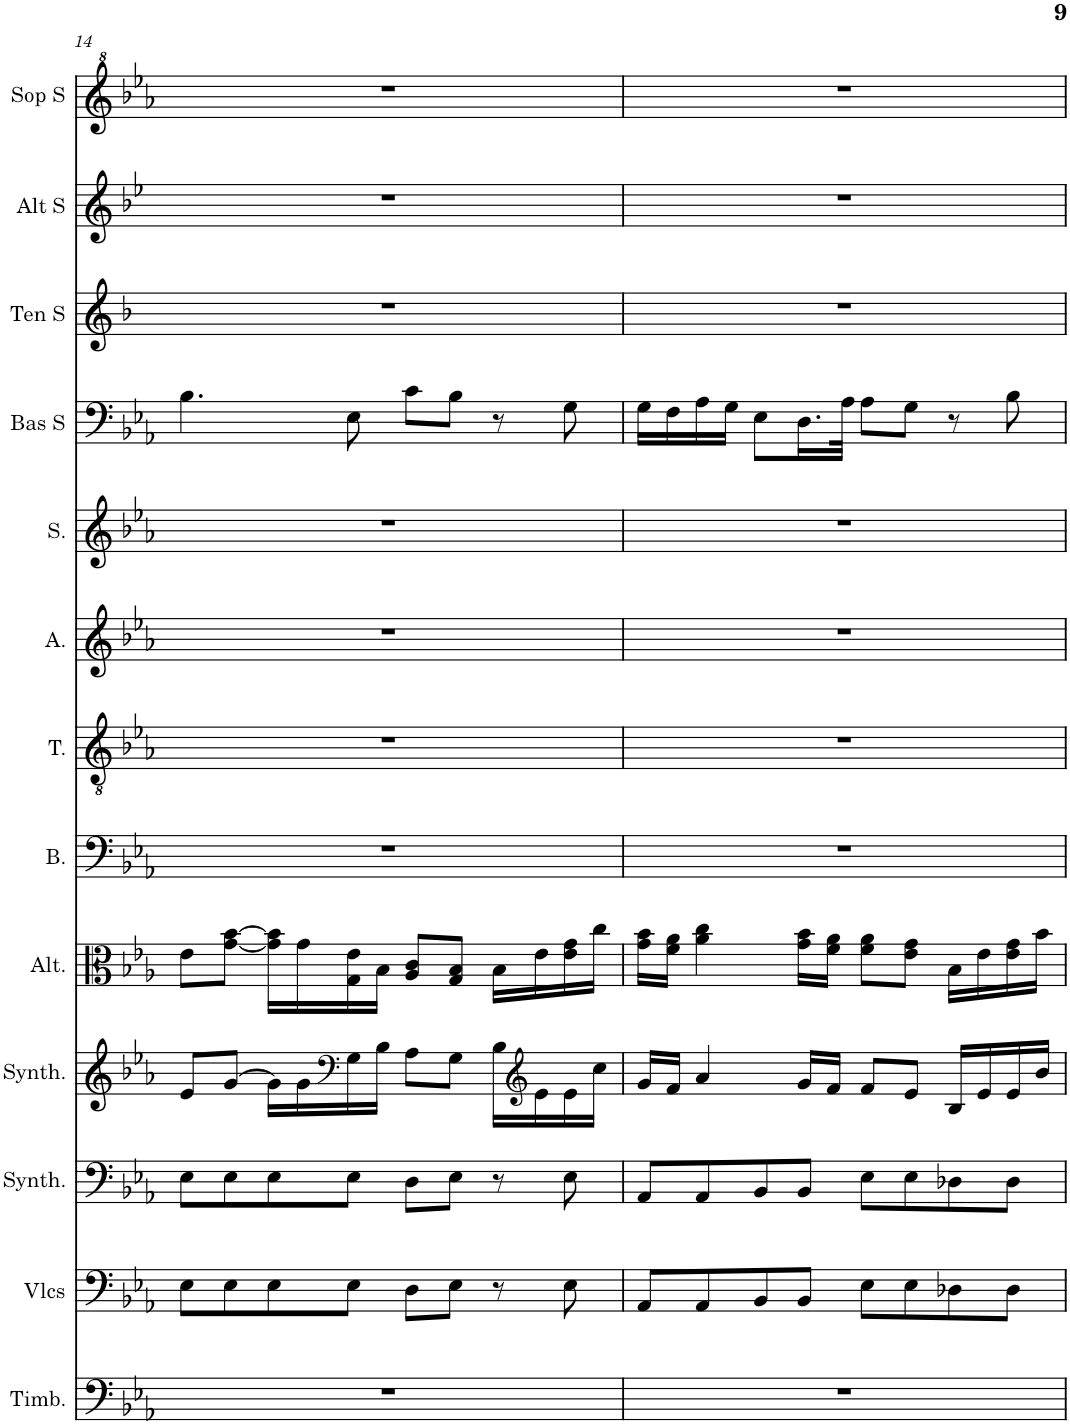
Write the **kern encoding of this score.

**kern	**kern	**kern	**kern	**kern	**kern	**kern	**kern	**kern	**kern	**kern	**kern	**kern
*part13	*part12	*part11	*part10	*part9	*part8	*part7	*part6	*part5	*part4	*part3	*part2	*part1
*staff13	*staff12	*staff11	*staff10	*staff9	*staff8	*staff7	*staff6	*staff5	*staff4	*staff3	*staff2	*staff1
*I"Timbales, Staff-1	*I"Violoncelles, D'Bass/Strings, etc	*I"Synthétiseur d'instruments à cordes, Synth strings, etc	*I"Synthétiseur d'instruments à cordes, Synth strings 2	*I"Altos, 1st violins	*I"Basse	*I"Ténor	*I"Alto	*I"Soprano	*I"Basse Solo	*I"Tenor Solo	*I"Alto Solo	*I"Soprano Solo
*I'Timb.	*I'Vlcs	*I'Synth.	*I'Synth.	*I'Alt.	*I'B.	*I'T.	*I'A.	*I'S.	*I'Bas S	*I'Ten S	*I'Alt S	*I'Sop S
!!LO:PB:g=z
*clefF4	*clefF4	*clefF4	*clefG2	*clefC3	*clefF4	*clefGv2	*clefG2	*clefG2	*clefF4	*clefG2	*clefG2	*clefG^2
*	*	*	*	*	*	*	*	*	*	*Trd8c14	*Trd4c7	*
*k[b-e-a-]	*k[b-e-a-]	*k[b-e-a-]	*k[b-e-a-]	*k[b-e-a-]	*k[b-e-a-]	*k[b-e-a-]	*k[b-e-a-]	*k[b-e-a-]	*k[b-e-a-]	*k[b-]	*k[b-e-]	*k[b-e-a-]
*M4/4	*M4/4	*M4/4	*M4/4	*M4/4	*M4/4	*M4/4	*M4/4	*M4/4	*M4/4	*M4/4	*M4/4	*M4/4
=14	=14	=14	=14	=14	=14	=14	=14	=14	=14	=14	=14	=14
1r	8E-\L	8E-\L	8e-/L	8e-\L	1r	1r	1r	1r	4.B-\	1r	1r	1r
.	8E-\	8E-\	[8g/J	[8g\ [8b-\J	.	.	.	.	.	.	.	.
.	8E-\	8E-\	16g\LL]	16g\] 16b-\]LL	.	.	.	.	.	.	.	.
.	.	.	16g\	16g\	.	.	.	.	.	.	.	.
*	*	*	*clefF4	*	*	*	*	*	*	*	*	*
.	8E-\J	8E-\J	16G\	16G\ 16e-\	.	.	.	.	8E-\	.	.	.
.	.	.	16B-\JJ	16B-\JJ	.	.	.	.	.	.	.	.
.	8D\L	8D\L	8A-\L	8A-/ 8c/L	.	.	.	.	8c\L	.	.	.
.	8E-\J	8E-\J	8G\J	8G/ 8B-/J	.	.	.	.	8B-\J	.	.	.
.	8r	8r	16B-\LL	16B-\LL	.	.	.	.	8r	.	.	.
*	*	*	*clefG2	*	*	*	*	*	*	*	*	*
.	.	.	16e-\	16e-\	.	.	.	.	.	.	.	.
.	8E-\	8E-\	16e-\	16e-\ 16g\	.	.	.	.	8G\	.	.	.
.	.	.	16cc\JJ	16cc\JJ	.	.	.	.	.	.	.	.
=15	=15	=15	=15	=15	=15	=15	=15	=15	=15	=15	=15	=15
1r	8AA-/L	8AA-/L	16g/LL	16g\ 16b-\LL	1r	1r	1r	1r	16G\LL	1r	1r	1r
.	.	.	16f/JJ	16f\ 16a-\JJ	.	.	.	.	16F\	.	.	.
.	8AA-/	8AA-/	4a-/	4a-\ 4cc\	.	.	.	.	16A-\	.	.	.
.	.	.	.	.	.	.	.	.	16G\JJ	.	.	.
.	8BB-/	8BB-/	.	.	.	.	.	.	8E-\L	.	.	.
.	8BB-/J	8BB-/J	16g/LL	16g\ 16b-\LL	.	.	.	.	16.D\L	.	.	.
.	.	.	16f/JJ	16f\ 16a-\JJ	.	.	.	.	.	.	.	.
.	.	.	.	.	.	.	.	.	32A-\JJk	.	.	.
.	8E-\L	8E-\L	8f/L	8f\ 8a-\L	.	.	.	.	8A-\L	.	.	.
.	8E-\	8E-\	8e-/J	8e-\ 8g\J	.	.	.	.	8G\J	.	.	.
.	8D-X\	8D-X\	16B-/LL	16B-\LL	.	.	.	.	8r	.	.	.
.	.	.	16e-/	16e-\	.	.	.	.	.	.	.	.
.	8D-\J	8D-\J	16e-/	16e-\ 16g\	.	.	.	.	8B-\	.	.	.
.	.	.	16b-/JJ	16b-\JJ	.	.	.	.	.	.	.	.
=	=	=	=	=	=	=	=	=	=	=	=	=
*-	*-	*-	*-	*-	*-	*-	*-	*-	*-	*-	*-	*-
